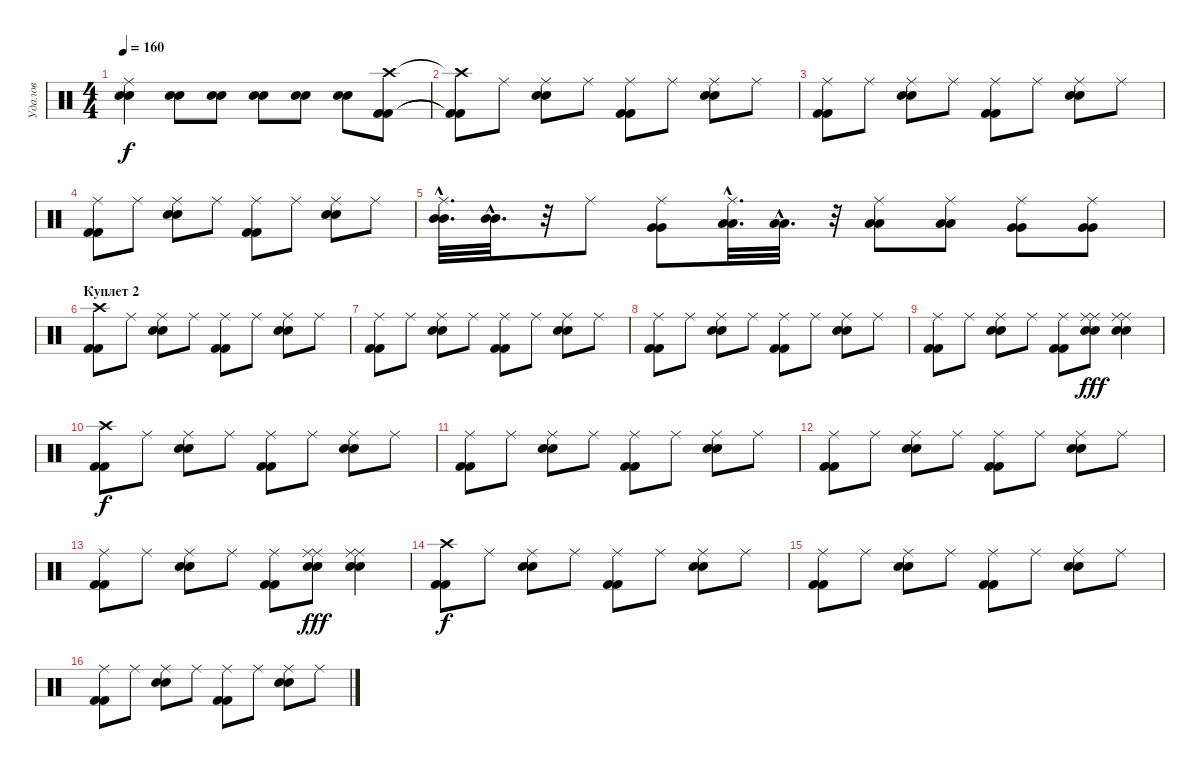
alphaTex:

\track ("Удалов" "Удалов") {instrument percussion}
\staff {score}
\articulation defaults
\ts (4 4)
\tempo 160
\clef neutral
\ks c
("Ride (middle)" "Electric Snare (hit)" "Electric Snare (hit)").4{dy f} ("Electric Snare (hit)" "Electric Snare (hit)").8 ("Electric Snare (hit)" "Electric Snare (hit)").8 ("Electric Snare (hit)" "Electric Snare (hit)").8 ("Electric Snare (hit)" "Electric Snare (hit)").8 ("Electric Snare (hit)" "Electric Snare (hit)").8 ("Crash high (hit)" "Kick (hit) 2" "Kick (hit) 2").8 |
("Crash high (hit)"{t} "Kick (hit) 2"{t} "Kick (hit) 2"{t}).8 "Ride (middle)".8 ("Ride (middle)" "Electric Snare (hit)" "Electric Snare (hit)").8 "Ride (middle)".8 ("Ride (middle)" "Kick (hit) 2" "Kick (hit) 2").8 "Ride (middle)".8 ("Ride (middle)" "Electric Snare (hit)" "Electric Snare (hit)").8 "Ride (middle)".8 |
("Ride (middle)" "Kick (hit) 2" "Kick (hit) 2").8 "Ride (middle)".8 ("Ride (middle)" "Electric Snare (hit)" "Electric Snare (hit)").8 "Ride (middle)".8 ("Ride (middle)" "Kick (hit) 2" "Kick (hit) 2").8 "Ride (middle)".8 ("Ride (middle)" "Electric Snare (hit)" "Electric Snare (hit)").8 "Ride (middle)".8 |
("Ride (middle)" "Kick (hit) 2" "Kick (hit) 2").8 "Ride (middle)".8 ("Ride (middle)" "Electric Snare (hit)" "Electric Snare (hit)").8 "Ride (middle)".8 ("Ride (middle)" "Kick (hit) 2" "Kick (hit) 2").8 "Ride (middle)".8 ("Ride (middle)" "Electric Snare (hit)" "Electric Snare (hit)").8 "Ride (middle)".8 |
("Ride (middle)"{hac} "Mid Tom (hit)"{hac} "Mid Tom (hit)"{hac}).32{d} ("Mid Tom (hit)"{hac} "Mid Tom (hit)"{hac}).32{d} r.32 "Ride (middle)".8 ("Ride (middle)" "Very Low Tom (hit)" "Very Low Tom (hit)").8 ("Ride (middle)"{hac} "Low Tom (hit)"{hac} "Low Tom (hit)"{hac}).32{d} ("Low Tom (hit)"{hac} "Low Tom (hit)"{hac}).32{d} r.32 ("Ride (middle)" "Low Tom (hit)" "Low Tom (hit)").8 ("Ride (middle)" "Low Tom (hit)" "Low Tom (hit)").8 ("Ride (middle)" "Very Low Tom (hit)" "Very Low Tom (hit)").8 ("Ride (middle)" "Very Low Tom (hit)" "Very Low Tom (hit)").8 |
\section ("" "Куплет 2")
("Crash high (hit)" "Kick (hit) 2" "Kick (hit) 2").8 "Ride (middle)".8 ("Ride (middle)" "Electric Snare (hit)" "Electric Snare (hit)").8 "Ride (middle)".8 ("Ride (middle)" "Kick (hit) 2" "Kick (hit) 2").8 "Ride (middle)".8 ("Ride (middle)" "Electric Snare (hit)" "Electric Snare (hit)").8 "Ride (middle)".8 |
("Ride (middle)" "Kick (hit) 2" "Kick (hit) 2").8 "Ride (middle)".8 ("Ride (middle)" "Electric Snare (hit)" "Electric Snare (hit)").8 "Ride (middle)".8 ("Ride (middle)" "Kick (hit) 2" "Kick (hit) 2").8 "Ride (middle)".8 ("Ride (middle)" "Electric Snare (hit)" "Electric Snare (hit)").8 "Ride (middle)".8 |
("Ride (middle)" "Kick (hit) 2" "Kick (hit) 2").8 "Ride (middle)".8 ("Ride (middle)" "Electric Snare (hit)" "Electric Snare (hit)").8 "Ride (middle)".8 ("Ride (middle)" "Kick (hit) 2" "Kick (hit) 2").8 "Ride (middle)".8 ("Ride (middle)" "Electric Snare (hit)" "Electric Snare (hit)").8 "Ride (middle)".8 |
("Ride (middle)" "Kick (hit) 2" "Kick (hit) 2").8 "Ride (middle)".8 ("Ride (middle)" "Electric Snare (hit)" "Electric Snare (hit)").8 "Ride (middle)".8 ("Ride (middle)" "Kick (hit) 2" "Kick (hit) 2").8 ("Ride (middle)" "Ride (middle)" "Electric Snare (hit)" "Electric Snare (hit)").8{dy fff} ("Ride (middle)" "Ride (middle)" "Electric Snare (hit)" "Electric Snare (hit)").4 |
("Crash high (hit)" "Kick (hit) 2" "Kick (hit) 2").8{dy f} "Ride (middle)".8 ("Ride (middle)" "Electric Snare (hit)" "Electric Snare (hit)").8 "Ride (middle)".8 ("Ride (middle)" "Kick (hit) 2" "Kick (hit) 2").8 "Ride (middle)".8 ("Ride (middle)" "Electric Snare (hit)" "Electric Snare (hit)").8 "Ride (middle)".8 |
("Ride (middle)" "Kick (hit) 2" "Kick (hit) 2").8 "Ride (middle)".8 ("Ride (middle)" "Electric Snare (hit)" "Electric Snare (hit)").8 "Ride (middle)".8 ("Ride (middle)" "Kick (hit) 2" "Kick (hit) 2").8 "Ride (middle)".8 ("Ride (middle)" "Electric Snare (hit)" "Electric Snare (hit)").8 "Ride (middle)".8 |
("Ride (middle)" "Kick (hit) 2" "Kick (hit) 2").8 "Ride (middle)".8 ("Ride (middle)" "Electric Snare (hit)" "Electric Snare (hit)").8 "Ride (middle)".8 ("Ride (middle)" "Kick (hit) 2" "Kick (hit) 2").8 "Ride (middle)".8 ("Ride (middle)" "Electric Snare (hit)" "Electric Snare (hit)").8 "Ride (middle)".8 |
("Ride (middle)" "Kick (hit) 2" "Kick (hit) 2").8 "Ride (middle)".8 ("Ride (middle)" "Electric Snare (hit)" "Electric Snare (hit)").8 "Ride (middle)".8 ("Ride (middle)" "Kick (hit) 2" "Kick (hit) 2").8 ("Ride (middle)" "Ride (middle)" "Electric Snare (hit)" "Electric Snare (hit)").8{dy fff} ("Ride (middle)" "Ride (middle)" "Electric Snare (hit)" "Electric Snare (hit)").4 |
("Crash high (hit)" "Kick (hit) 2" "Kick (hit) 2").8{dy f} "Ride (middle)".8 ("Ride (middle)" "Electric Snare (hit)" "Electric Snare (hit)").8 "Ride (middle)".8 ("Ride (middle)" "Kick (hit) 2" "Kick (hit) 2").8 "Ride (middle)".8 ("Ride (middle)" "Electric Snare (hit)" "Electric Snare (hit)").8 "Ride (middle)".8 |
("Ride (middle)" "Kick (hit) 2" "Kick (hit) 2").8 "Ride (middle)".8 ("Ride (middle)" "Electric Snare (hit)" "Electric Snare (hit)").8 "Ride (middle)".8 ("Ride (middle)" "Kick (hit) 2" "Kick (hit) 2").8 "Ride (middle)".8 ("Ride (middle)" "Electric Snare (hit)" "Electric Snare (hit)").8 "Ride (middle)".8 |
("Ride (middle)" "Kick (hit) 2" "Kick (hit) 2").8 "Ride (middle)".8 ("Ride (middle)" "Electric Snare (hit)" "Electric Snare (hit)").8 "Ride (middle)".8 ("Ride (middle)" "Kick (hit) 2" "Kick (hit) 2").8 "Ride (middle)".8 ("Ride (middle)" "Electric Snare (hit)" "Electric Snare (hit)").8 "Ride (middle)".8
